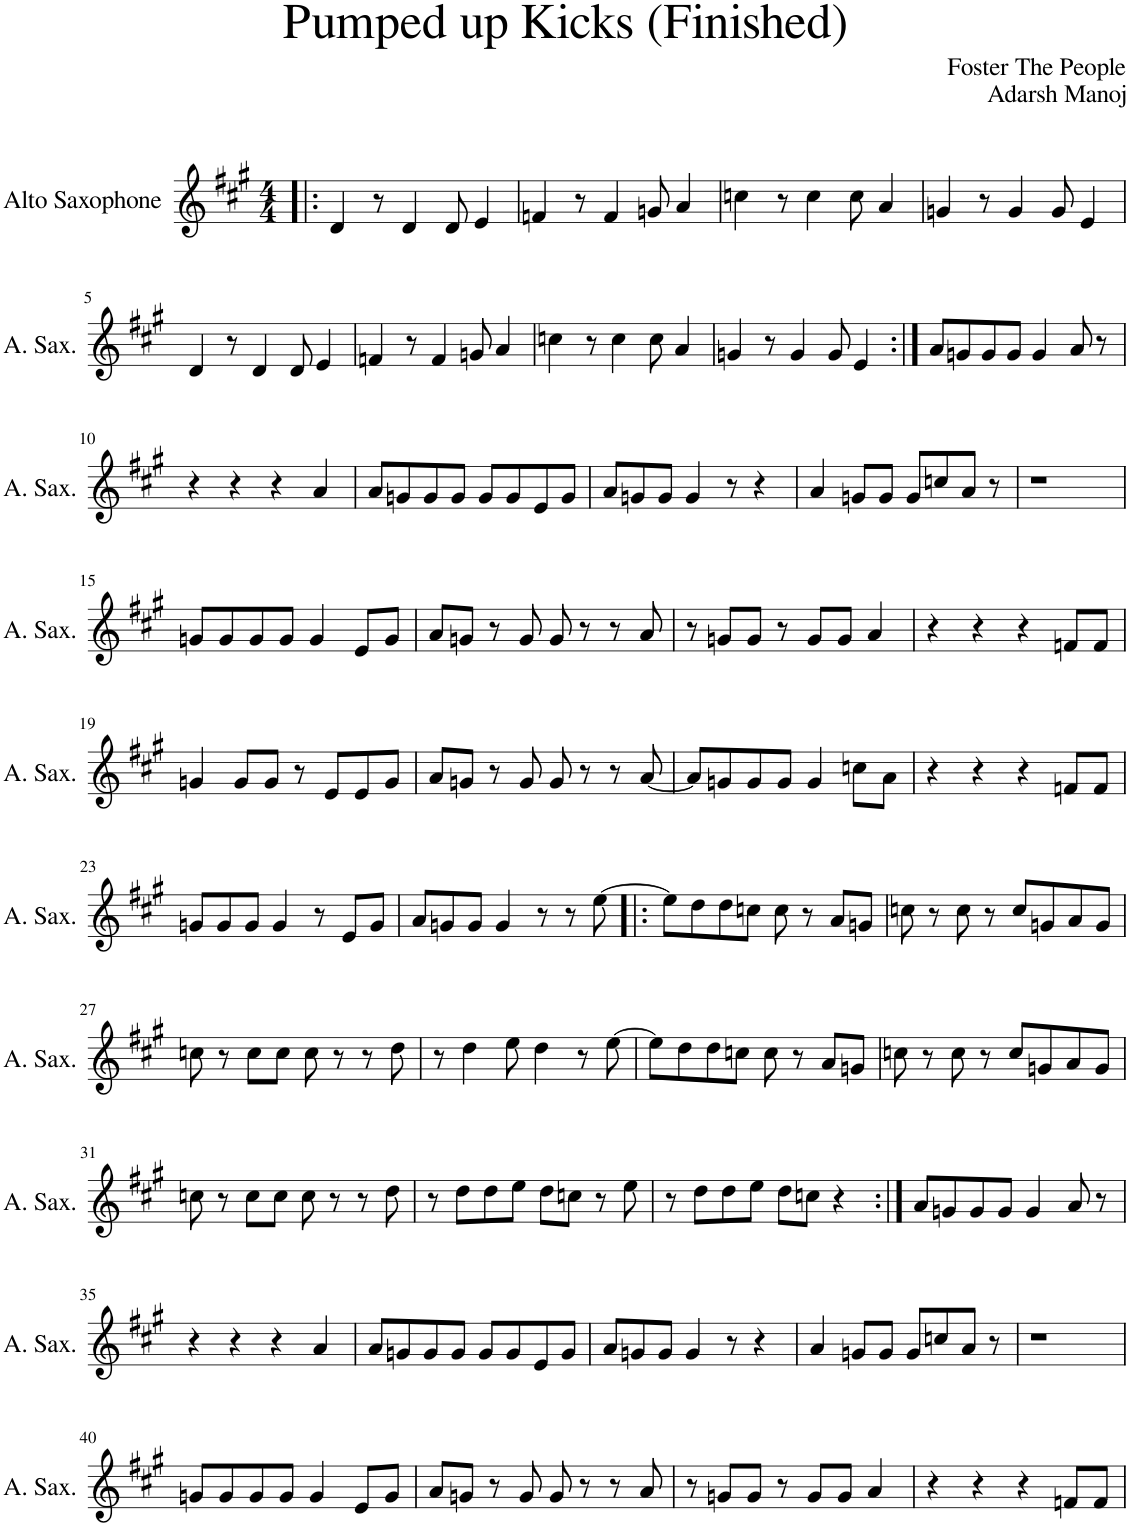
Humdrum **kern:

**kern
*part1
*staff1
*I"Alto Saxophone
*I'A. Sax.
*clefG2
*Trd5c9
*k[f#c#g#]
*M4/4
=1!|:
4d/
8r
4d/
8d/
4e/
=2
4fn/
8r
4f/
8gn/
4a/
=3
4ccn\
8r
4cc\
8cc\
4a/
=4
4gn/
8r
4g/
8g/
4e/
!!LO:LB:g=z
=5
4d/
8r
4d/
8d/
4e/
=6
4fn/
8r
4f/
8gn/
4a/
=7
4ccn\
8r
4cc\
8cc\
4a/
=8
4gn/
8r
4g/
8g/
4e/
=9:|!
8a/L
8gn/
8g/
8g/J
4g/
8a/
8r
!!LO:LB:g=z
=10
4r
4r
4r
4a/
=11
8a/L
8gn/
8g/
8g/J
8g/L
8g/
8e/
8g/J
=12
8a/L
8gn/
8g/J
4g/
8r
4r
=13
4a/
8gn/L
8g/J
8g/L
8ccn/
8a/J
8r
=14
1r
!!LO:LB:g=z
=15
8gn/L
8g/
8g/
8g/J
4g/
8e/L
8g/J
=16
8a/L
8gn/J
8r
8g/
8g/
8r
8r
8a/
=17
8r
8gn/L
8g/J
8r
8g/L
8g/J
4a/
=18
4r
4r
4r
8fn/L
8f/J
!!LO:LB:g=z
=19
4gn/
8g/L
8g/J
8r
8e/L
8e/
8g/J
=20
8a/L
8gn/J
8r
8g/
8g/
8r
8r
[8a/
=21
8a/L]
8gn/
8g/
8g/J
4g/
8ccn\L
8a\J
=22
4r
4r
4r
8fn/L
8f/J
!!LO:LB:g=z
=23
8gn/L
8g/
8g/J
4g/
8r
8e/L
8g/J
=24
8a/L
8gn/
8g/J
4g/
8r
8r
[8ee\
=25!|:
8ee\L]
8dd\
8dd\
8ccn\J
8cc\
8r
8a/L
8gn/J
=26
8ccn\
8r
8cc\
8r
8cc/L
8gn/
8a/
8g/J
!!LO:LB:g=z
=27
8ccn\
8r
8cc\L
8cc\J
8cc\
8r
8r
8dd\
=28
8r
4dd\
8ee\
4dd\
8r
[8ee\
=29
8ee\L]
8dd\
8dd\
8ccn\J
8cc\
8r
8a/L
8gn/J
=30
8ccn\
8r
8cc\
8r
8cc/L
8gn/
8a/
8g/J
!!LO:LB:g=z
=31
8ccn\
8r
8cc\L
8cc\J
8cc\
8r
8r
8dd\
=32
8r
8dd\L
8dd\
8ee\J
8dd\L
8ccn\J
8r
8ee\
=33
8r
8dd\L
8dd\
8ee\J
8dd\L
8ccn\J
4r
=34:|!
8a/L
8gn/
8g/
8g/J
4g/
8a/
8r
!!LO:LB:g=z
=35
4r
4r
4r
4a/
=36
8a/L
8gn/
8g/
8g/J
8g/L
8g/
8e/
8g/J
=37
8a/L
8gn/
8g/J
4g/
8r
4r
=38
4a/
8gn/L
8g/J
8g/L
8ccn/
8a/J
8r
=39
1r
!!LO:LB:g=z
=40
8gn/L
8g/
8g/
8g/J
4g/
8e/L
8g/J
=41
8a/L
8gn/J
8r
8g/
8g/
8r
8r
8a/
=42
8r
8gn/L
8g/J
8r
8g/L
8g/J
4a/
=43
4r
4r
4r
8fn/L
8f/J
=
*-
